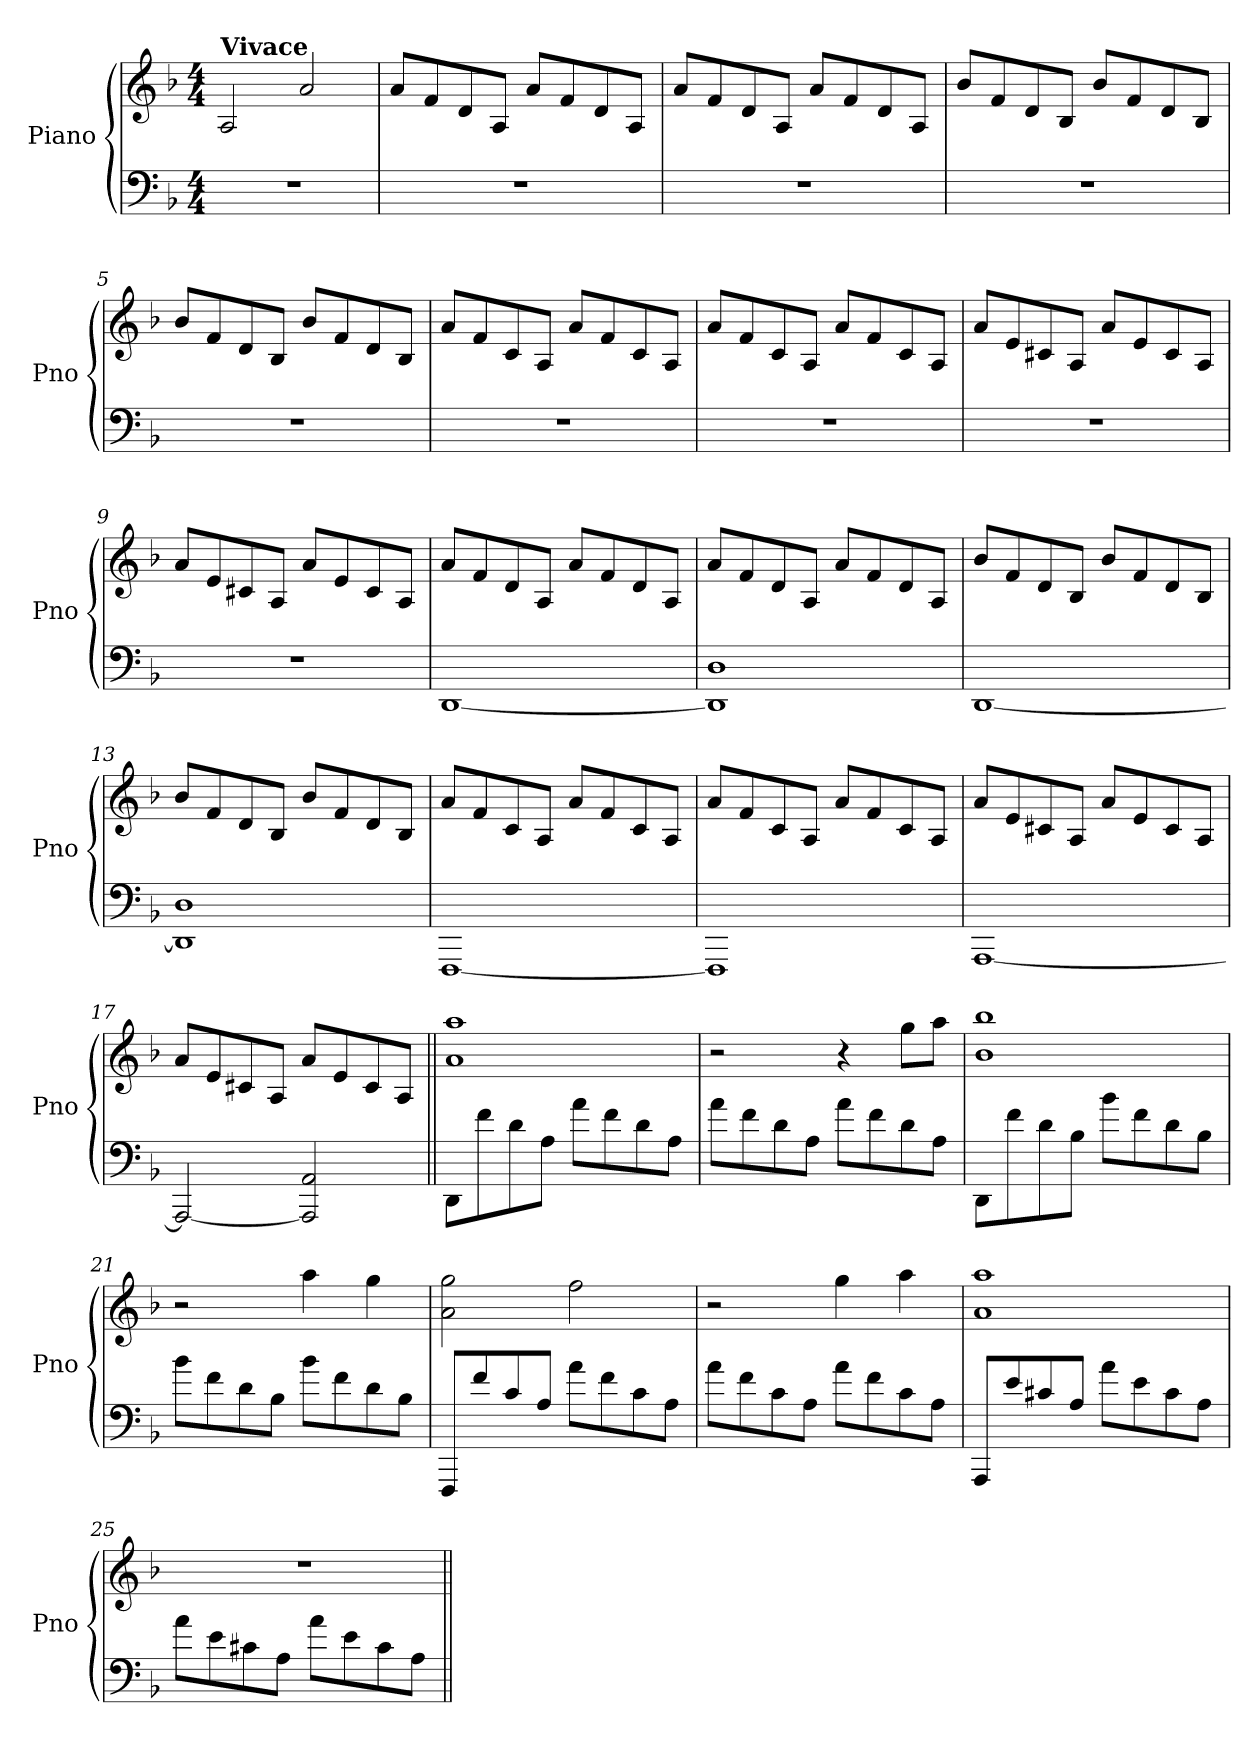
**kern	**kern
*part1	*part1
*staff2	*staff1
*I"Piano	*
*I'Pno	*
*clefF4	*clefG2
*k[b-]	*k[b-]
*M4/4	*M4/4
*MM140	*MM140
=1	=1
!	!LO:TX:a:B:t=Vivace
1r	2A/
.	2a/
=2	=2
1r	8a/L
.	8f/
.	8d/
.	8A/J
.	8a/L
.	8f/
.	8d/
.	8A/J
=3	=3
1r	8a/L
.	8f/
.	8d/
.	8A/J
.	8a/L
.	8f/
.	8d/
.	8A/J
=4	=4
1r	8b-/L
.	8f/
.	8d/
.	8B-/J
.	8b-/L
.	8f/
.	8d/
.	8B-/J
=5	=5
1r	8b-/L
.	8f/
.	8d/
.	8B-/J
.	8b-/L
.	8f/
.	8d/
.	8B-/J
=6	=6
1r	8a/L
.	8f/
.	8c/
.	8A/J
.	8a/L
.	8f/
.	8c/
.	8A/J
=7	=7
1r	8a/L
.	8f/
.	8c/
.	8A/J
.	8a/L
.	8f/
.	8c/
.	8A/J
=8	=8
1r	8a/L
.	8e/
.	8c#X/
.	8A/J
.	8a/L
.	8e/
.	8c#/
.	8A/J
=9	=9
1r	8a/L
.	8e/
.	8c#X/
.	8A/J
.	8a/L
.	8e/
.	8c#/
.	8A/J
=10	=10
[1DD	8a/L
.	8f/
.	8d/
.	8A/J
.	8a/L
.	8f/
.	8d/
.	8A/J
=11	=11
1DD] 1D	8a/L
.	8f/
.	8d/
.	8A/J
.	8a/L
.	8f/
.	8d/
.	8A/J
=12	=12
[1DD	8b-/L
.	8f/
.	8d/
.	8B-/J
.	8b-/L
.	8f/
.	8d/
.	8B-/J
=13	=13
1DD] 1D	8b-/L
.	8f/
.	8d/
.	8B-/J
.	8b-/L
.	8f/
.	8d/
.	8B-/J
=14	=14
[1FFF	8a/L
.	8f/
.	8c/
.	8A/J
.	8a/L
.	8f/
.	8c/
.	8A/J
=15	=15
1FFF]	8a/L
.	8f/
.	8c/
.	8A/J
.	8a/L
.	8f/
.	8c/
.	8A/J
=16	=16
[1AAA	8a/L
.	8e/
.	8c#X/
.	8A/J
.	8a/L
.	8e/
.	8c#/
.	8A/J
=17	=17
2AAA/_	8a/L
.	8e/
.	8c#X/
.	8A/J
2AAA/] 2AA/	8a/L
.	8e/
.	8c#/
.	8A/J
=18||	=18||
8DD\L	1a 1aa
8f\	.
8d\	.
8A\J	.
8a\L	.
8f\	.
8d\	.
8A\J	.
=19	=19
8a\L	2r
8f\	.
8d\	.
8A\J	.
8a\L	4r
8f\	.
8d\	8gg\L
8A\J	8aa\J
=20	=20
8DD\L	1b- 1bb-
8f\	.
8d\	.
8B-\J	.
8b-\L	.
8f\	.
8d\	.
8B-\J	.
=21	=21
8b-\L	2r
8f\	.
8d\	.
8B-\J	.
8b-\L	4aa\
8f\	.
8d\	4gg\
8B-\J	.
=22	=22
8FFF/L	2a\ 2gg\
8f/	.
8c/	.
8A/J	.
8a\L	2ff\
8f\	.
8c\	.
8A\J	.
=23	=23
8a\L	2r
8f\	.
8c\	.
8A\J	.
8a\L	4gg\
8f\	.
8c\	4aa\
8A\J	.
=24	=24
8AAA/L	1a 1aa
8e/	.
8c#X/	.
8A/J	.
8a\L	.
8e\	.
8c#\	.
8A\J	.
=25	=25
8a\L	1r
8e\	.
8c#X\	.
8A\J	.
8a\L	.
8e\	.
8c#\	.
8A\J	.
=||	=||
*-	*-
